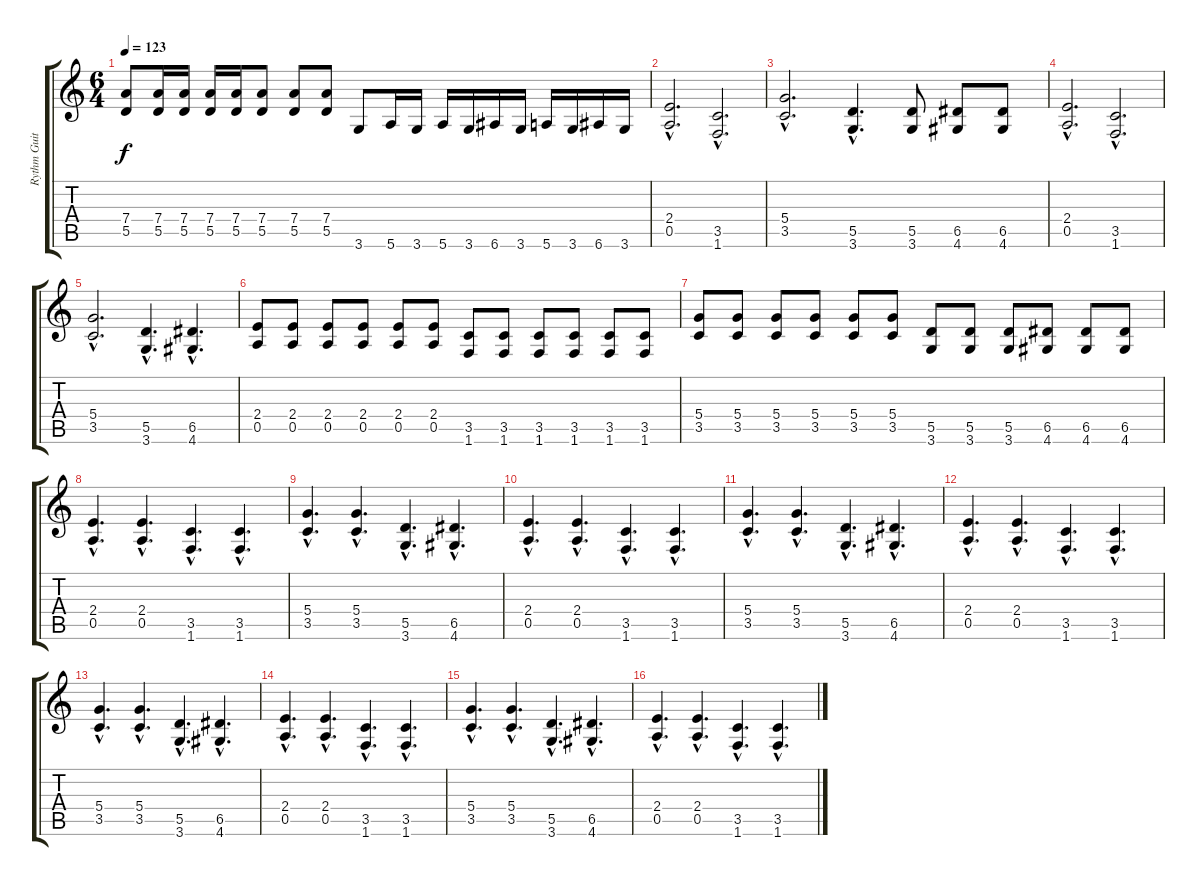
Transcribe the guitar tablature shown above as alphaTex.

\track ("Rythm Guitar" "Rythm Guit") {instrument distortionguitar}
\staff {score tabs}
\tuning (E4 B3 G3 D3 A2 E2) {hide}
\ts (6 4)
\tempo 123
\clef g2
\ks c
(7.4 5.5).8{dy f} (7.4 5.5).16 (7.4 5.5).16 (7.4 5.5).16 (7.4 5.5).16 (7.4 5.5).8 (7.4 5.5).8 (7.4 5.5).8 3.6.8 5.6.16 3.6.16 5.6.16 3.6.16 6.6.16 3.6.16 5.6.16 3.6.16 6.6.16 3.6.16 |
(2.4{hac} 0.5{hac}).2{d} (3.5{hac} 1.6{hac}).2{d} |
(5.4{hac} 3.5{hac}).2{d} (5.5{hac} 3.6{hac}).4{d} (5.5 3.6).8 (6.5 4.6).8 (6.5 4.6).8 |
(2.4{hac} 0.5{hac}).2{d} (3.5{hac} 1.6{hac}).2{d} |
(5.4{hac} 3.5{hac}).2{d} (5.5{hac} 3.6{hac}).4{d} (6.5{hac} 4.6{hac}).4{d} |
(2.4 0.5).8 (2.4 0.5).8 (2.4 0.5).8 (2.4 0.5).8 (2.4 0.5).8 (2.4 0.5).8 (3.5 1.6).8 (3.5 1.6).8 (3.5 1.6).8 (3.5 1.6).8 (3.5 1.6).8 (3.5 1.6).8 |
(5.4 3.5).8 (5.4 3.5).8 (5.4 3.5).8 (5.4 3.5).8 (5.4 3.5).8 (5.4 3.5).8 (5.5 3.6).8 (5.5 3.6).8 (5.5 3.6).8 (6.5 4.6).8 (6.5 4.6).8 (6.5 4.6).8 |
(2.4{hac} 0.5{hac}).4{d} (2.4{hac} 0.5{hac}).4{d} (3.5{hac} 1.6{hac}).4{d} (3.5{hac} 1.6{hac}).4{d} |
(5.4{hac} 3.5{hac}).4{d} (5.4{hac} 3.5{hac}).4{d} (5.5{hac} 3.6{hac}).4{d} (6.5{hac} 4.6{hac}).4{d} |
(2.4{hac} 0.5{hac}).4{d} (2.4{hac} 0.5{hac}).4{d} (3.5{hac} 1.6{hac}).4{d} (3.5{hac} 1.6{hac}).4{d} |
(5.4{hac} 3.5{hac}).4{d} (5.4{hac} 3.5{hac}).4{d} (5.5{hac} 3.6{hac}).4{d} (6.5{hac} 4.6{hac}).4{d} |
(2.4{hac} 0.5{hac}).4{d} (2.4{hac} 0.5{hac}).4{d} (3.5{hac} 1.6{hac}).4{d} (3.5{hac} 1.6{hac}).4{d} |
(5.4{hac} 3.5{hac}).4{d} (5.4{hac} 3.5{hac}).4{d} (5.5{hac} 3.6{hac}).4{d} (6.5{hac} 4.6{hac}).4{d} |
(2.4{hac} 0.5{hac}).4{d} (2.4{hac} 0.5{hac}).4{d} (3.5{hac} 1.6{hac}).4{d} (3.5{hac} 1.6{hac}).4{d} |
(5.4{hac} 3.5{hac}).4{d} (5.4{hac} 3.5{hac}).4{d} (5.5{hac} 3.6{hac}).4{d} (6.5{hac} 4.6{hac}).4{d} |
(2.4{hac} 0.5{hac}).4{d} (2.4{hac} 0.5{hac}).4{d} (3.5{hac} 1.6{hac}).4{d} (3.5{hac} 1.6{hac}).4{d}
